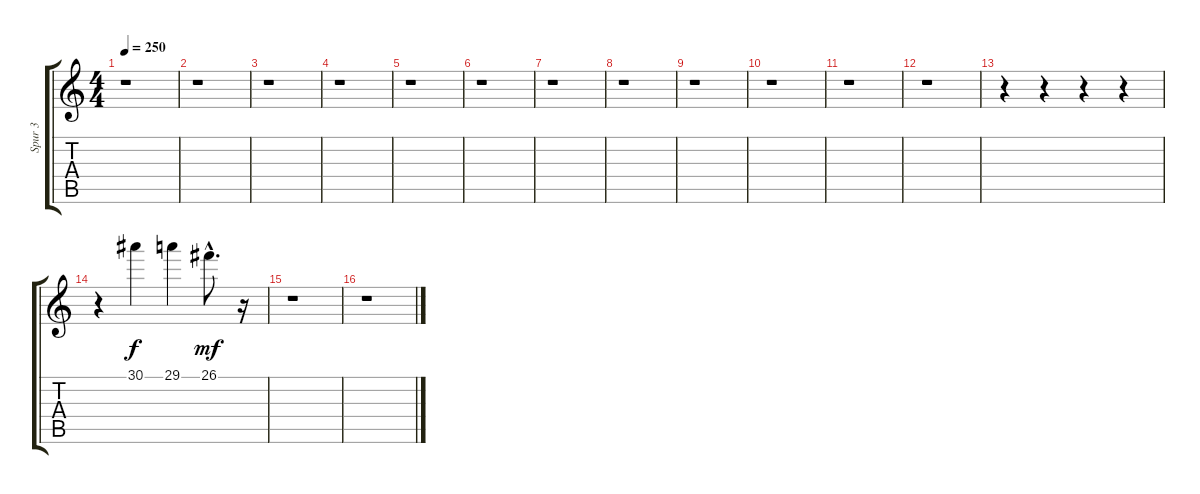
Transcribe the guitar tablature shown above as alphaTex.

\track ("Spur 3" "Spur 3") {instrument electricpiano1}
\staff {score tabs}
\tuning (E4 B3 G3 D3 A2 E2) {hide}
\ts (4 4)
\tempo 250
\clef g2
\ks c
r.1{dy mf} |
r.1 |
r.1 |
r.1 |
r.1 |
r.1 |
r.1 |
r.1 |
r.1 |
r.1 |
r.1 |
r.1 |
r.4 r.4 r.4 r.4 |
r.4 30.1.4{dy f} 29.1.4 26.1{hac}.8{d dy mf} r.16 |
r.1 |
r.1
